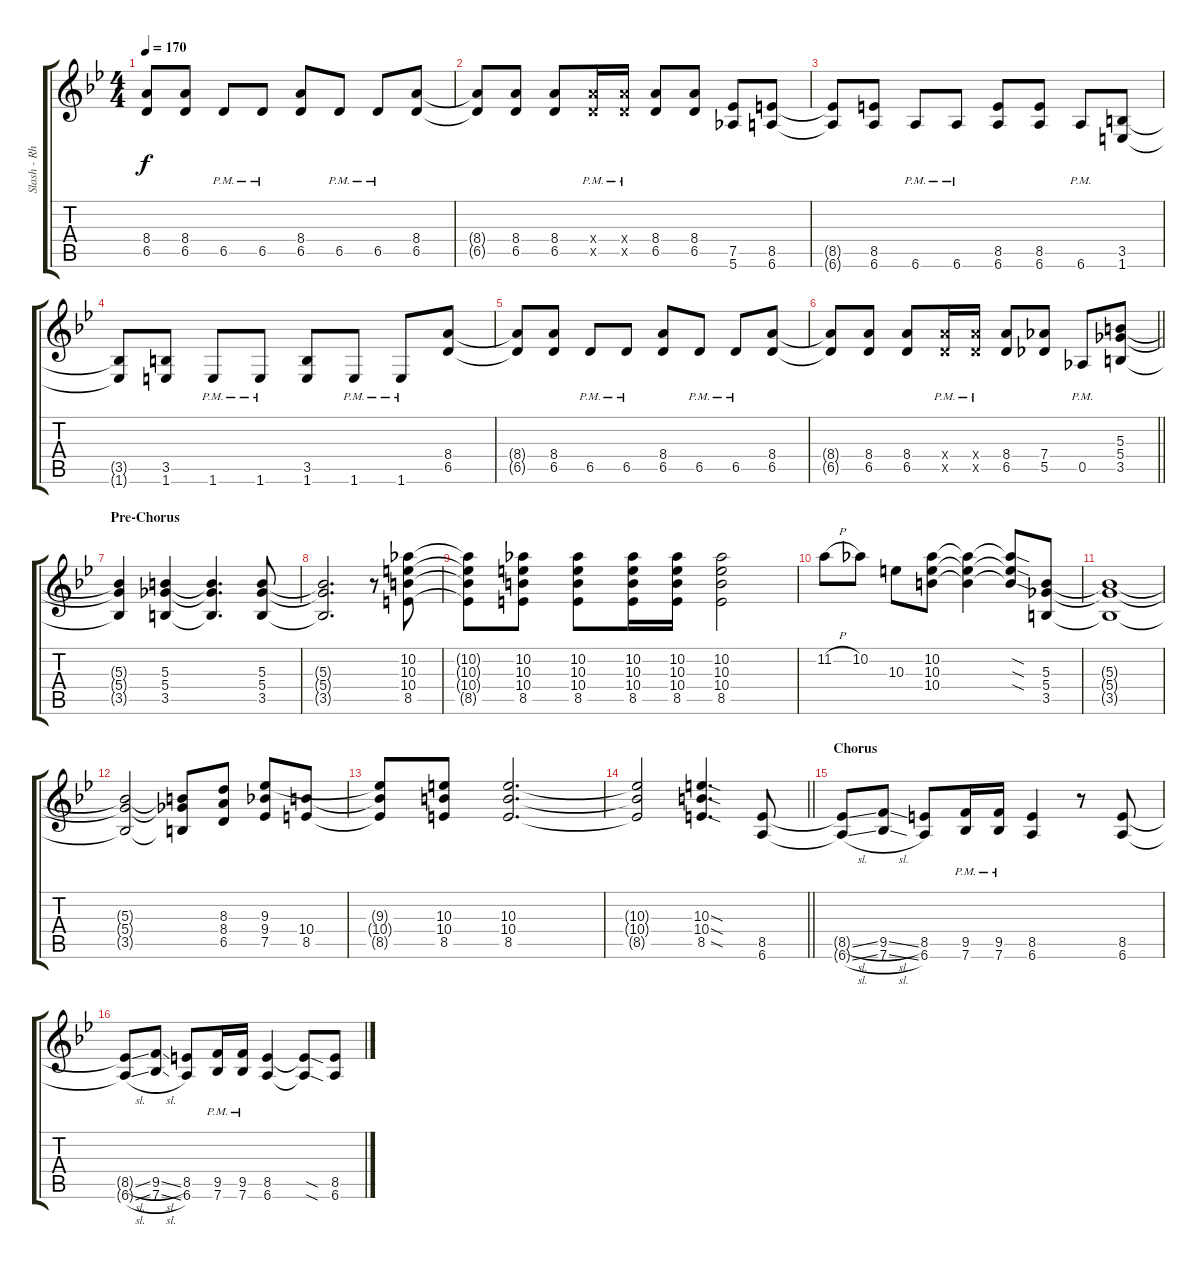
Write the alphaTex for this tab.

\track ("Slash - Rhytm Guitar" "Slash - Rh") {instrument distortionguitar}
\staff {score tabs}
\tuning (Eb4 Bb3 Gb3 Db3 Ab2 Eb2) {hide}
\ts (4 4)
\tempo 170
\clef g2
\ks bb
(8.4{t} 6.5{t}).8{dy f} (8.4 6.5).8 6.5{pm}.8 6.5{pm}.8 (8.4 6.5).8 6.5{pm}.8 6.5{pm}.8 (8.4 6.5).8 |
(8.4{t} 6.5{t}).8 (8.4 6.5).8 (8.4 6.5).8 (8.4{pm x} 6.5{pm x}).16 (8.4{pm x} 6.5{pm x}).16 (8.4 6.5).8 (8.4 6.5).8 (7.5 5.6).8 (8.5 6.6).8 |
(8.5{t} 6.6{t}).8 (8.5 6.6).8 6.6{pm}.8 6.6{pm}.8 (8.5 6.6).8 (8.5 6.6).8 6.6{pm}.8 (3.5 1.6).8 |
(3.5{t} 1.6{t}).8 (3.5 1.6).8 1.6{pm}.8 1.6{pm}.8 (3.5 1.6).8 1.6{pm}.8 1.6{pm}.8 (8.4 6.5).8 |
(8.4{t} 6.5{t}).8 (8.4 6.5).8 6.5{pm}.8 6.5{pm}.8 (8.4 6.5).8 6.5{pm}.8 6.5{pm}.8 (8.4 6.5).8 |
\barLineRight lightlight
(8.4{t} 6.5{t}).8 (8.4 6.5).8 (8.4 6.5).8 (8.4{pm x} 6.5{pm x}).16 (8.4{pm x} 6.5{pm x}).16 (8.4 6.5).8 (7.4 5.5).8 0.5{pm}.8 (5.3 5.4 3.5).8 |
\section ("" "Pre-Chorus")
(5.3{t} 5.4{t} 3.5{t}).4 (5.3 5.4 3.5).4 (5.3{t} 5.4{t} 3.5{t}).4{d} (5.3 5.4 3.5).8 |
(5.3{t} 5.4{t} 3.5{t}).2{d} r.8 (10.2 10.3 10.4 8.5).8 |
(10.2{t} 10.3{t} 10.4{t} 8.5{t}).8 (10.2 10.3 10.4 8.5).8 (10.2 10.3 10.4 8.5).8 (10.2 10.3 10.4 8.5).16 (10.2 10.3 10.4 8.5).16 (10.2 10.3 10.4 8.5).2 |
11.2{h}.8 10.2.8 10.3.8 (10.2 10.3 10.4).8 (10.2{t} 10.3{t} 10.4{t}).4 (10.2{sod t} 10.3{sod t} 10.4{sod t}).8 (5.3 5.4 3.5).8 |
(5.3{t} 5.4{t} 3.5{t}).1 |
(5.3{t} 5.4{t} 3.5{t}).2 (5.3{t} 5.4{t} 3.5{t}).8 (8.3 8.4 6.5).8 (9.3 9.4 7.5).8 (10.4 8.5).8 |
(9.3{t} 10.4{t} 8.5{t}).8 (10.3 10.4 8.5).8 (10.3 10.4 8.5).2{d} |
\barLineRight lightlight
(10.3{t} 10.4{t} 8.5{t}).2 (10.3{sod} 10.4{sod} 8.5{sod}).4{d} (8.5 6.6).8 |
\section ("" "Chorus")
(8.5{sl t} 6.6{sl t}).8 (9.5{sl} 7.6{sl}).8 (8.5 6.6).8 (9.5{pm} 7.6{pm}).16 (9.5{pm} 7.6{pm}).16 (8.5 6.6).4 r.8 (8.5 6.6).8 |
(8.5{sl t} 6.6{sl t}).8 (9.5{sl} 7.6{sl}).8 (8.5 6.6).8 (9.5{pm} 7.6{pm}).16 (9.5{pm} 7.6{pm}).16 (8.5 6.6).4 (8.5{sod t} 6.6{sod t}).8 (8.5 6.6).8
